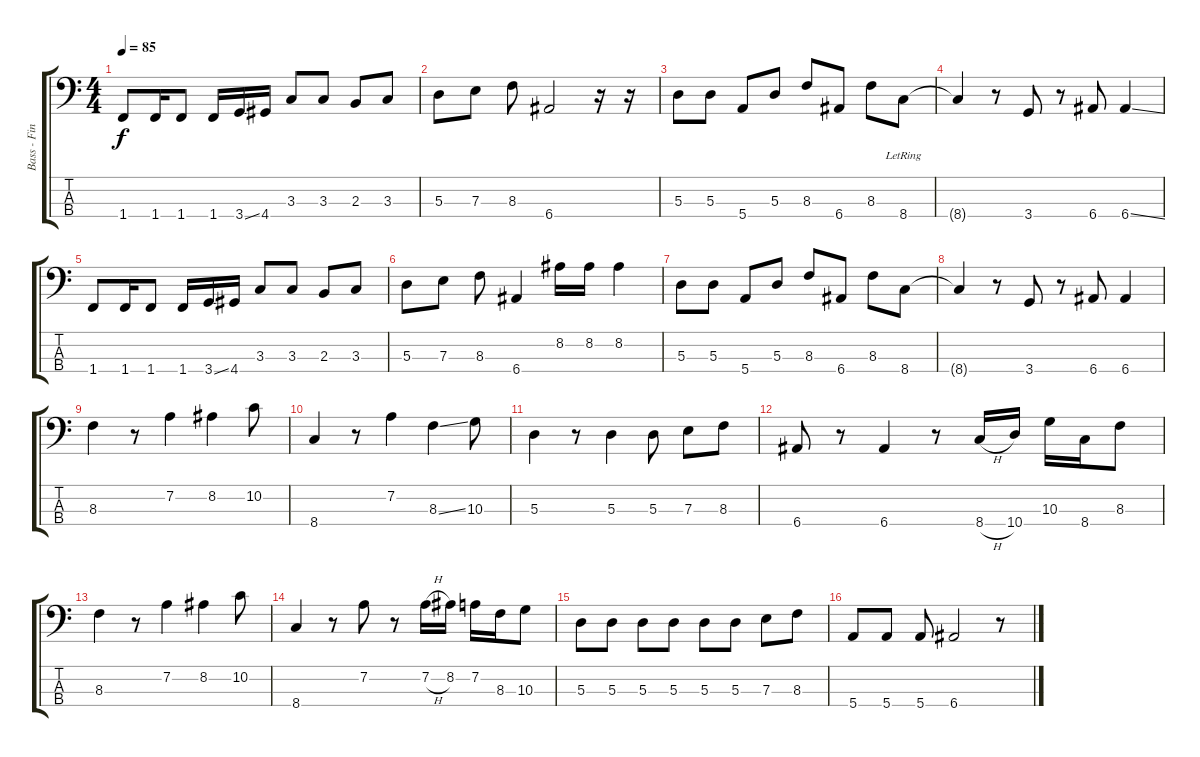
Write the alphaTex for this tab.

\track ("Bass - Finger" "Bass - Fin") {instrument electricbassfinger}
\staff {score tabs}
\tuning (G2 D2 A1 E1) {hide}
\ts (4 4)
\tempo 85
\clef f4
\ks c
1.4.8{dy f} 1.4.16 1.4.8 1.4.16 3.4{ss}.16 4.4.16 3.3.8 3.3.8 2.3.8 3.3.8 |
5.3.8 7.3.8 8.3.8 6.4.2 r.16 r.16 |
5.3.8 5.3.8 5.4.8 5.3.8 8.3.8 6.4.8 8.3.8 8.4{lr}.8 |
8.4{t}.4 r.8 3.4.8 r.8 6.4.8 6.4{ss}.4 |
1.4.8 1.4.16 1.4.8 1.4.16 3.4{ss}.16 4.4.16 3.3.8 3.3.8 2.3.8 3.3.8 |
5.3.8 7.3.8 8.3.8 6.4.4 8.2.16 8.2.16 8.2.4 |
5.3.8 5.3.8 5.4.8 5.3.8 8.3.8 6.4.8 8.3.8 8.4.8 |
8.4{t}.4 r.8 3.4.8 r.8 6.4.8 6.4.4 |
8.3.4 r.8 7.2.4 8.2.4 10.2.8 |
8.4.4 r.8 7.2.4 8.3{ss}.4 10.3.8 |
5.3.4 r.8 5.3.4 5.3.8 7.3.8 8.3.8 |
6.4.8 r.8 6.4.4 r.8 8.4{h}.16 10.4.16 10.3.16 8.4.16 8.3.8 |
8.3.4 r.8 7.2.4 8.2.4 10.2.8 |
8.4.4 r.8 7.2.8 r.8 7.2{h}.16 8.2.16 7.2.16 8.3.16 10.3.8 |
5.3.8 5.3.8 5.3.8 5.3.8 5.3.8 5.3.8 7.3.8 8.3.8 |
5.4.8 5.4.8 5.4.8 6.4.2 r.8
